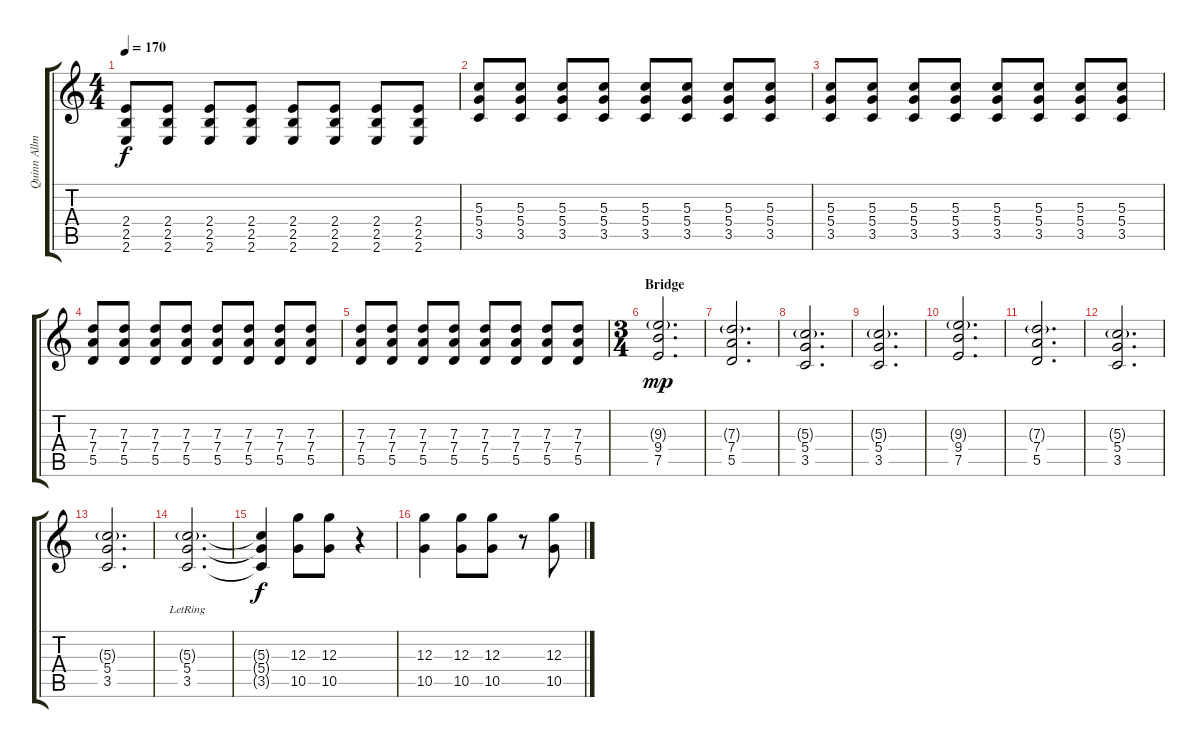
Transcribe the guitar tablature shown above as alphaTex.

\track ("Quinn Allman I" "Quinn Allm") {instrument distortionguitar}
\staff {score tabs}
\tuning (E4 B3 G3 D3 A2 D2) {hide}
\ts (4 4)
\tempo 170
\clef g2
\ks c
(2.4 2.5 2.6).8{dy f} (2.4 2.5 2.6).8 (2.4 2.5 2.6).8 (2.4 2.5 2.6).8 (2.4 2.5 2.6).8 (2.4 2.5 2.6).8 (2.4 2.5 2.6).8 (2.4 2.5 2.6).8 |
(5.3 5.4 3.5).8 (5.3 5.4 3.5).8 (5.3 5.4 3.5).8 (5.3 5.4 3.5).8 (5.3 5.4 3.5).8 (5.3 5.4 3.5).8 (5.3 5.4 3.5).8 (5.3 5.4 3.5).8 |
(5.3 5.4 3.5).8 (5.3 5.4 3.5).8 (5.3 5.4 3.5).8 (5.3 5.4 3.5).8 (5.3 5.4 3.5).8 (5.3 5.4 3.5).8 (5.3 5.4 3.5).8 (5.3 5.4 3.5).8 |
(7.3 7.4 5.5).8 (7.3 7.4 5.5).8 (7.3 7.4 5.5).8 (7.3 7.4 5.5).8 (7.3 7.4 5.5).8 (7.3 7.4 5.5).8 (7.3 7.4 5.5).8 (7.3 7.4 5.5).8 |
(7.3 7.4 5.5).8 (7.3 7.4 5.5).8 (7.3 7.4 5.5).8 (7.3 7.4 5.5).8 (7.3 7.4 5.5).8 (7.3 7.4 5.5).8 (7.3 7.4 5.5).8 (7.3 7.4 5.5).8 |
\ts (3 4)
\section ("" "Bridge")
(9.3{g} 9.4 7.5).2{d dy mp} |
(7.3{g} 7.4 5.5).2{d} |
(5.3{g} 5.4 3.5).2{d} |
(5.3{g} 5.4 3.5).2{d} |
(9.3{g} 9.4 7.5).2{d} |
(7.3{g} 7.4 5.5).2{d} |
(5.3{g} 5.4 3.5).2{d} |
(5.3{g} 5.4 3.5).2{d} |
(5.3{g} 5.4{lr} 3.5{lr}).2{d} |
(5.3{t} 5.4{t} 3.5{t}).4{dy f} (12.3 10.5).8{volume 7} (12.3 10.5).8 r.4 |
(12.3 10.5).4 (12.3 10.5).8 (12.3 10.5).8 r.8 (12.3 10.5).8
